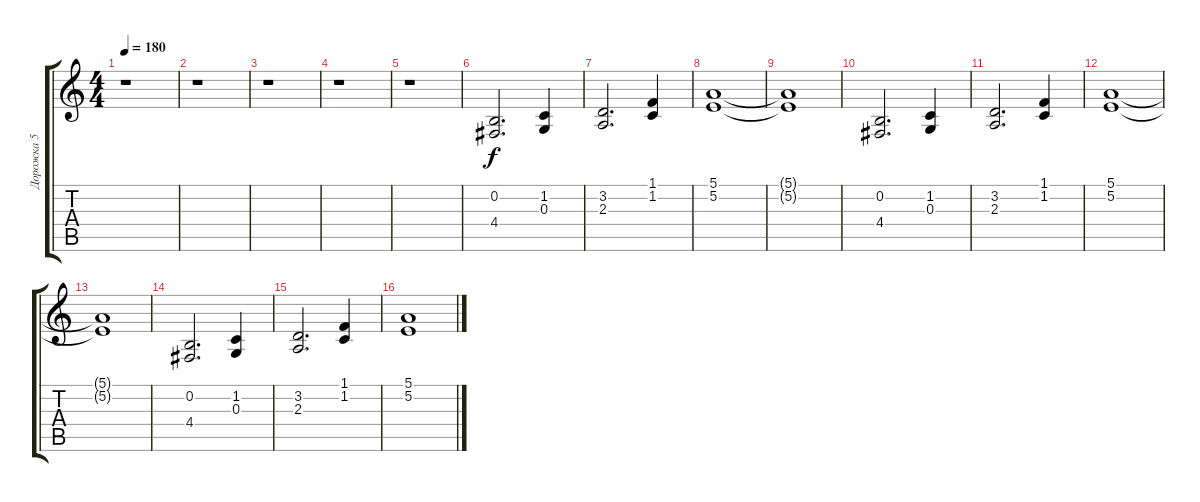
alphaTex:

\track ("Дорожка 5" "Дорожка 5") {instrument pad4choir}
\staff {score tabs}
\tuning (E4 B3 G3 D3 A2 E2) {hide}
\ts (4 4)
\tempo 180
\clef g2
\ks c
r.1{dy f} |
r.1 |
r.1 |
r.1 |
r.1 |
(0.2 4.4).2{d} (1.2 0.3).4 |
(3.2 2.3).2{d} (1.1 1.2).4 |
(5.1 5.2).1 |
(5.1{t} 5.2{t}).1 |
(0.2 4.4).2{d} (1.2 0.3).4 |
(3.2 2.3).2{d} (1.1 1.2).4 |
(5.1 5.2).1 |
(5.1{t} 5.2{t}).1 |
(0.2 4.4).2{d} (1.2 0.3).4 |
(3.2 2.3).2{d} (1.1 1.2).4 |
(5.1 5.2).1
